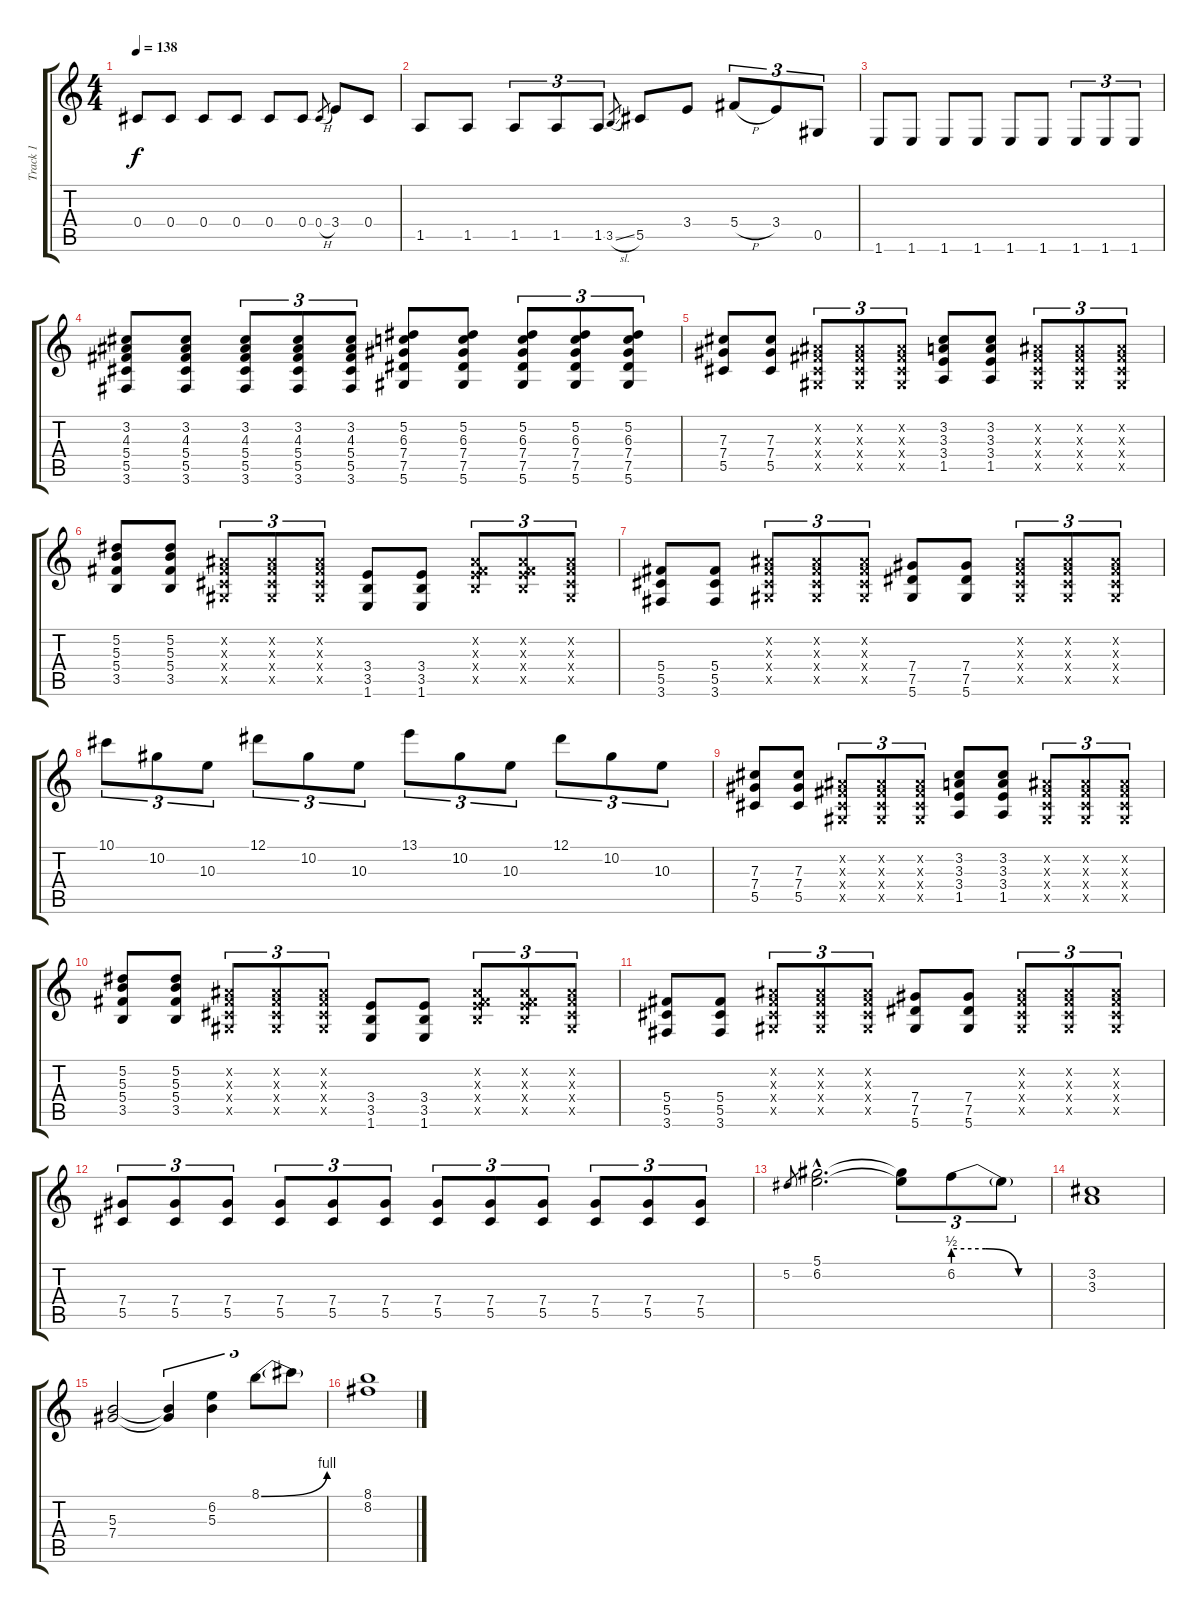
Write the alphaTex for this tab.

\track ("Track 1" "Track 1") {instrument acousticguitarsteel}
\staff {score tabs}
\tuning (Eb4 Bb3 Gb3 Db3 Ab2 Eb2) {hide}
\ts (4 4)
\tempo 138
\clef g2
\ks c
0.4.8{dy f} 0.4.8 0.4.8 0.4.8 0.4.8 0.4.8 0.4{h}.8{gr} 3.4.8 0.4.8 |
1.5.8 1.5.8 1.5.8{tu (3 2)} 1.5.8{tu (3 2)} 1.5.8{tu (3 2)} 3.5{sl}.8{gr} 5.5.8 3.4.8 5.4{h}.8{tu (3 2)} 3.4.8{tu (3 2)} 0.5.8{tu (3 2)} |
1.6.8 1.6.8 1.6.8 1.6.8 1.6.8 1.6.8 1.6.8{tu (3 2)} 1.6.8{tu (3 2)} 1.6.8{tu (3 2)} |
(3.2 4.3 5.4 5.5 3.6).8 (3.2 4.3 5.4 5.5 3.6).8 (3.2 4.3 5.4 5.5 3.6).8{tu (3 2)} (3.2 4.3 5.4 5.5 3.6).8{tu (3 2)} (3.2 4.3 5.4 5.5 3.6).8{tu (3 2)} (5.2 6.3 7.4 7.5 5.6).8 (5.2 6.3 7.4 7.5 5.6).8 (5.2 6.3 7.4 7.5 5.6).8{tu (3 2)} (5.2 6.3 7.4 7.5 5.6).8{tu (3 2)} (5.2 6.3 7.4 7.5 5.6).8{tu (3 2)} |
(7.3 7.4 5.5).8 (7.3 7.4 5.5).8 (0.2{x} 0.3{x} 0.4{x} 0.5{x}).8{tu (3 2)} (0.2{x} 0.3{x} 0.4{x} 0.5{x}).8{tu (3 2)} (0.2{x} 0.3{x} 0.4{x} 0.5{x}).8{tu (3 2)} (3.2 3.3 3.4 1.5).8 (3.2 3.3 3.4 1.5).8 (0.2{x} 0.3{x} 0.4{x} 0.5{x}).8{tu (3 2)} (0.2{x} 0.3{x} 0.4{x} 0.5{x}).8{tu (3 2)} (0.2{x} 0.3{x} 0.4{x} 0.5{x}).8{tu (3 2)} |
(5.2 5.3 5.4 3.5).8 (5.2 5.3 5.4 3.5).8 (0.2{x} 0.3{x} 0.4{x} 0.5{x}).8{tu (3 2)} (0.2{x} 0.3{x} 0.4{x} 0.5{x}).8{tu (3 2)} (0.2{x} 0.3{x} 0.4{x} 0.5{x}).8{tu (3 2)} (3.4 3.5 1.6).8 (3.4 3.5 1.6).8 (0.2{x} 0.3{x} 3.4{x} 3.5{x}).8{tu (3 2)} (0.2{x} 0.3{x} 3.4{x} 3.5{x}).8{tu (3 2)} (0.2{x} 0.3{x} 0.4{x} 0.5{x}).8{tu (3 2)} |
(5.4 5.5 3.6).8 (5.4 5.5 3.6).8 (0.2{x} 0.3{x} 0.4{x} 0.5{x}).8{tu (3 2)} (0.2{x} 0.3{x} 0.4{x} 0.5{x}).8{tu (3 2)} (0.2{x} 0.3{x} 0.4{x} 0.5{x}).8{tu (3 2)} (7.4 7.5 5.6).8 (7.4 7.5 5.6).8 (0.2{x} 0.3{x} 0.4{x} 0.5{x}).8{tu (3 2)} (0.2{x} 0.3{x} 0.4{x} 0.5{x}).8{tu (3 2)} (0.2{x} 0.3{x} 0.4{x} 0.5{x}).8{tu (3 2)} |
10.1.8{tu (3 2)} 10.2.8{tu (3 2)} 10.3.8{tu (3 2)} 12.1.8{tu (3 2)} 10.2.8{tu (3 2)} 10.3.8{tu (3 2)} 13.1.8{tu (3 2)} 10.2.8{tu (3 2)} 10.3.8{tu (3 2)} 12.1.8{tu (3 2)} 10.2.8{tu (3 2)} 10.3.8{tu (3 2)} |
(7.3 7.4 5.5).8 (7.3 7.4 5.5).8 (0.2{x} 0.3{x} 0.4{x} 0.5{x}).8{tu (3 2)} (0.2{x} 0.3{x} 0.4{x} 0.5{x}).8{tu (3 2)} (0.2{x} 0.3{x} 0.4{x} 0.5{x}).8{tu (3 2)} (3.2 3.3 3.4 1.5).8 (3.2 3.3 3.4 1.5).8 (0.2{x} 0.3{x} 0.4{x} 0.5{x}).8{tu (3 2)} (0.2{x} 0.3{x} 0.4{x} 0.5{x}).8{tu (3 2)} (0.2{x} 0.3{x} 0.4{x} 0.5{x}).8{tu (3 2)} |
(5.2 5.3 5.4 3.5).8 (5.2 5.3 5.4 3.5).8 (0.2{x} 0.3{x} 0.4{x} 0.5{x}).8{tu (3 2)} (0.2{x} 0.3{x} 0.4{x} 0.5{x}).8{tu (3 2)} (0.2{x} 0.3{x} 0.4{x} 0.5{x}).8{tu (3 2)} (3.4 3.5 1.6).8 (3.4 3.5 1.6).8 (0.2{x} 0.3{x} 3.4{x} 3.5{x}).8{tu (3 2)} (0.2{x} 0.3{x} 3.4{x} 3.5{x}).8{tu (3 2)} (0.2{x} 0.3{x} 0.4{x} 0.5{x}).8{tu (3 2)} |
(5.4 5.5 3.6).8 (5.4 5.5 3.6).8 (0.2{x} 0.3{x} 0.4{x} 0.5{x}).8{tu (3 2)} (0.2{x} 0.3{x} 0.4{x} 0.5{x}).8{tu (3 2)} (0.2{x} 0.3{x} 0.4{x} 0.5{x}).8{tu (3 2)} (7.4 7.5 5.6).8 (7.4 7.5 5.6).8 (0.2{x} 0.3{x} 0.4{x} 0.5{x}).8{tu (3 2)} (0.2{x} 0.3{x} 0.4{x} 0.5{x}).8{tu (3 2)} (0.2{x} 0.3{x} 0.4{x} 0.5{x}).8{tu (3 2)} |
(7.4 5.5).8{tu (3 2)} (7.4 5.5).8{tu (3 2)} (7.4 5.5).8{tu (3 2)} (7.4 5.5).8{tu (3 2)} (7.4 5.5).8{tu (3 2)} (7.4 5.5).8{tu (3 2)} (7.4 5.5).8{tu (3 2)} (7.4 5.5).8{tu (3 2)} (7.4 5.5).8{tu (3 2)} (7.4 5.5).8{tu (3 2)} (7.4 5.5).8{tu (3 2)} (7.4 5.5).8{tu (3 2)} |
5.2.8{gr} (5.1{hac} 6.2{hac}).2{d} (5.1{t} 6.2{t}).8{tu (3 2)} 6.2{be (custom 0 2 20 2 40 0 60 0)}.8{tu (3 2)} 6.2{t}.8{tu (3 2)} |
(3.2 3.3).1 |
(5.3 7.4).2 (5.3{t} 7.4{t}).4{tu (3 2)} (6.2 5.3).4{tu (3 2)} 8.1{be (bend 0 0 60 4)}.8{tu (3 2)} 8.1{t}.8{tu (3 2)} |
(8.1 8.2).1
